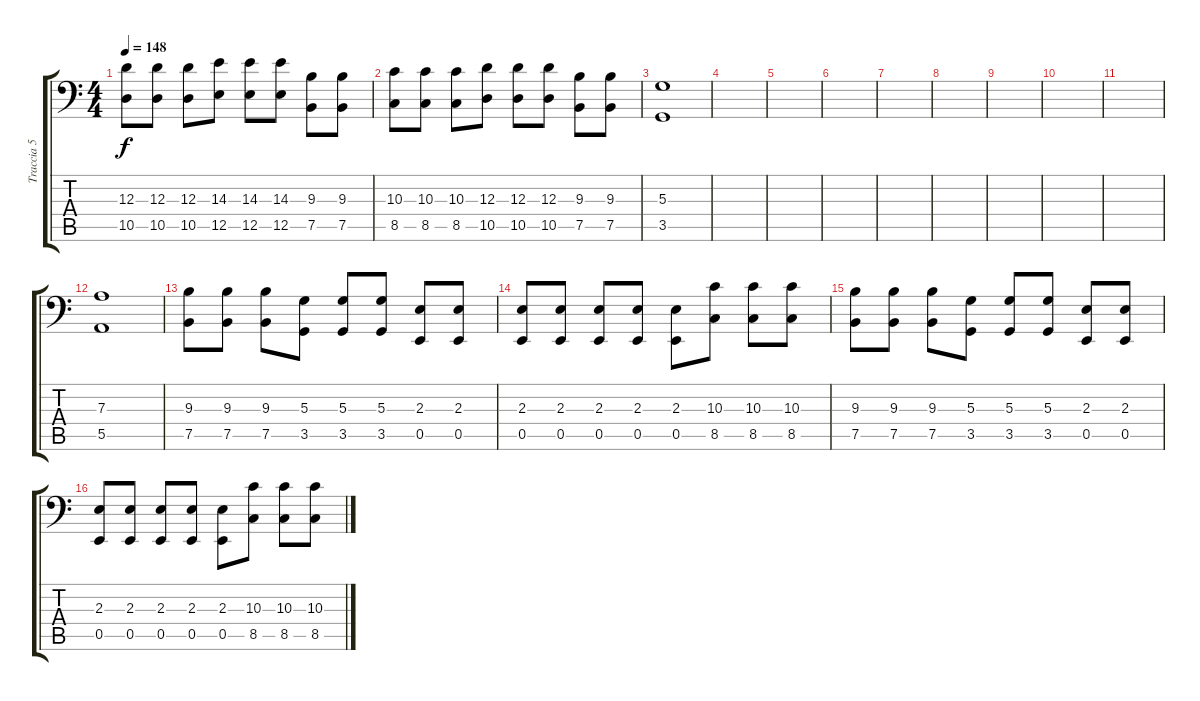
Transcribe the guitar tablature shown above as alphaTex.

\track ("Traccia 5" "Traccia 5") {instrument lead6voice}
\staff {score tabs}
\tuning (E4 G3 D3 A2 E2 A1) {hide}
\ts (4 4)
\tempo 148
\clef f4
\ks c
(12.3 10.5).8{dy f} (12.3 10.5).8 (12.3 10.5).8 (14.3 12.5).8 (14.3 12.5).8 (14.3 12.5).8 (9.3 7.5).8 (9.3 7.5).8 |
(10.3 8.5).8 (10.3 8.5).8 (10.3 8.5).8 (12.3 10.5).8 (12.3 10.5).8 (12.3 10.5).8 (9.3 7.5).8 (9.3 7.5).8 |
(5.3 3.5).1 |
|
|
|
|
|
|
|
|
(7.3 5.5).1 |
(9.3 7.5).8 (9.3 7.5).8 (9.3 7.5).8 (5.3 3.5).8 (5.3 3.5).8 (5.3 3.5).8 (2.3 0.5).8 (2.3 0.5).8 |
(2.3 0.5).8 (2.3 0.5).8 (2.3 0.5).8 (2.3 0.5).8 (2.3 0.5).8 (10.3 8.5).8 (10.3 8.5).8 (10.3 8.5).8 |
(9.3 7.5).8 (9.3 7.5).8 (9.3 7.5).8 (5.3 3.5).8 (5.3 3.5).8 (5.3 3.5).8 (2.3 0.5).8 (2.3 0.5).8 |
(2.3 0.5).8 (2.3 0.5).8 (2.3 0.5).8 (2.3 0.5).8 (2.3 0.5).8 (10.3 8.5).8 (10.3 8.5).8 (10.3 8.5).8
